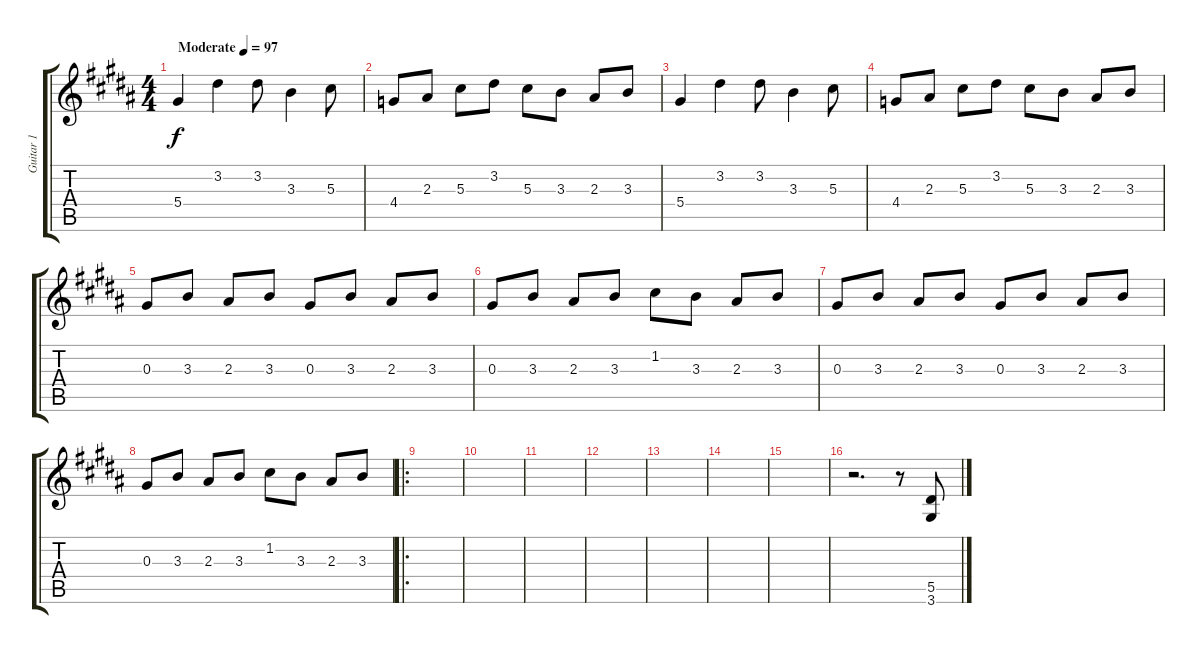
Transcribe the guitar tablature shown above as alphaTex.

\track ("Guitar 1" "Guitar 1") {instrument overdrivenguitar}
\staff {score tabs}
\tuning (C4 C4 Ab3 Eb3 Bb2 F2) {hide}
\ts (4 4)
\tempo (97 "Moderate")
\clef g2
\ks b
5.4.4{dy f instrument overdrivenguitar} 3.2.4 3.2.8 3.3.4 5.3.8 |
4.4.8 2.3.8 5.3.8 3.2.8 5.3.8 3.3.8 2.3.8 3.3.8 |
5.4.4 3.2.4 3.2.8 3.3.4 5.3.8 |
4.4.8 2.3.8 5.3.8 3.2.8 5.3.8 3.3.8 2.3.8 3.3.8 |
0.3.8 3.3.8 2.3.8 3.3.8 0.3.8 3.3.8 2.3.8 3.3.8 |
0.3.8 3.3.8 2.3.8 3.3.8 1.2.8 3.3.8 2.3.8 3.3.8 |
0.3.8 3.3.8 2.3.8 3.3.8 0.3.8 3.3.8 2.3.8 3.3.8 |
0.3.8 3.3.8 2.3.8 3.3.8 1.2.8 3.3.8 2.3.8 3.3.8 |
\ro
|
|
|
|
|
|
|
r.2{d} r.8 (5.5 3.6).8{volume 13}
